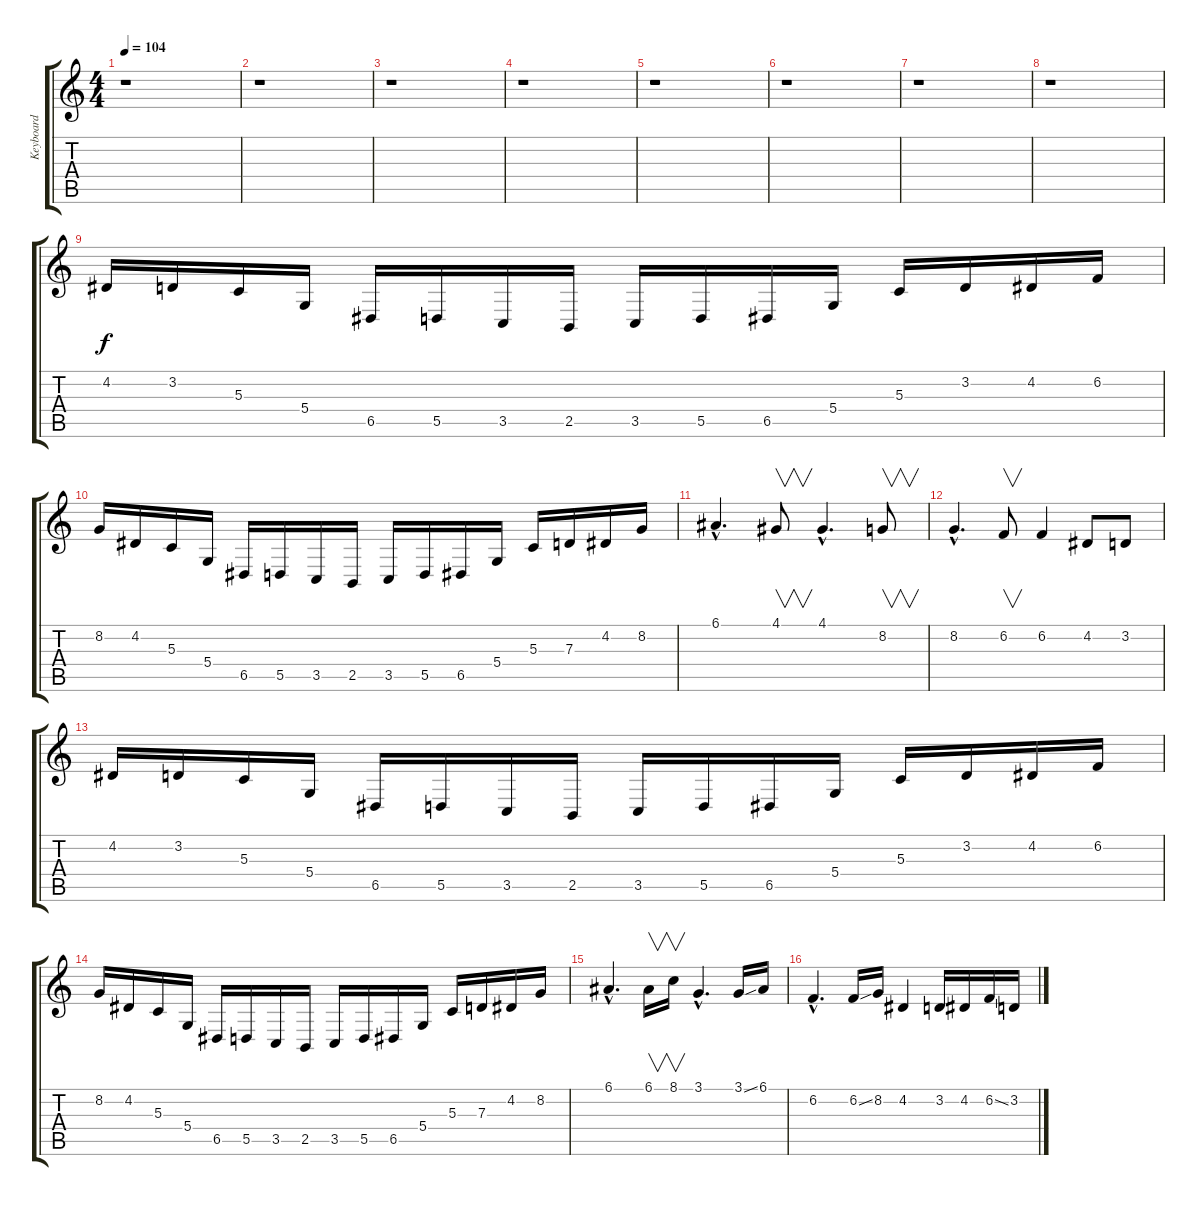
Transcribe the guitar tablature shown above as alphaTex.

\track ("Keyboard" "Keyboard") {instrument lead1square}
\staff {score tabs}
\tuning (E4 B3 G3 D3 A2 E2) {hide}
\ts (4 4)
\tempo 104
\clef g2
\ks c
r.1{dy f} |
r.1 |
r.1 |
r.1 |
r.1 |
r.1 |
r.1 |
r.1 |
4.2.16 3.2.16 5.3.16 5.4.16 6.5.16 5.5.16 3.5.16 2.5.16 3.5.16 5.5.16 6.5.16 5.4.16 5.3.16 3.2.16 4.2.16 6.2.16 |
8.2.16 4.2.16 5.3.16 5.4.16 6.5.16 5.5.16 3.5.16 2.5.16 3.5.16 5.5.16 6.5.16 5.4.16 5.3.16 7.3.16 4.2.16 8.2.16 |
6.1{hac}.4{d} 4.1.8{v} 4.1{hac}.4{d} 8.2.8{v} |
8.2{hac}.4{d} 6.2.8{v} 6.2.4 4.2.8 3.2.8 |
4.2.16 3.2.16 5.3.16 5.4.16 6.5.16 5.5.16 3.5.16 2.5.16 3.5.16 5.5.16 6.5.16 5.4.16 5.3.16 3.2.16 4.2.16 6.2.16 |
8.2.16 4.2.16 5.3.16 5.4.16 6.5.16 5.5.16 3.5.16 2.5.16 3.5.16 5.5.16 6.5.16 5.4.16 5.3.16 7.3.16 4.2.16 8.2.16 |
6.1{hac}.4{d} 6.1.16{v} 8.1.16{v} 3.1{hac}.4{d} 3.1{ss}.16 6.1.16 |
6.2{hac}.4{d} 6.2{ss}.16 8.2.16 4.2.4 3.2.16 4.2.16 6.2{ss}.16 3.2.16
